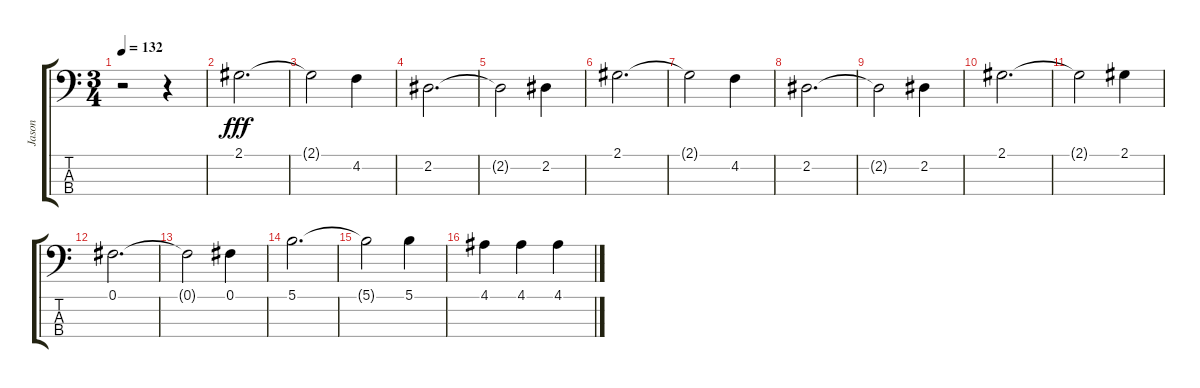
\track ("Jason" "Jason") {instrument electricbasspick}
\staff {score tabs}
\tuning (Gb2 Db2 Ab1 Eb1) {hide}
\ts (3 4)
\tempo 132
\clef f4
\ks c
r.2{dy fff} r.4 |
2.1.2{d} |
2.1{t}.2 4.2.4 |
2.2.2{d} |
2.2{t}.2 2.2.4 |
2.1.2{d} |
2.1{t}.2 4.2.4 |
2.2.2{d} |
2.2{t}.2 2.2.4 |
2.1.2{d} |
2.1{t}.2 2.1.4 |
0.1.2{d} |
0.1{t}.2 0.1.4 |
5.1.2{d} |
5.1{t}.2 5.1.4 |
4.1.4 4.1.4 4.1.4
